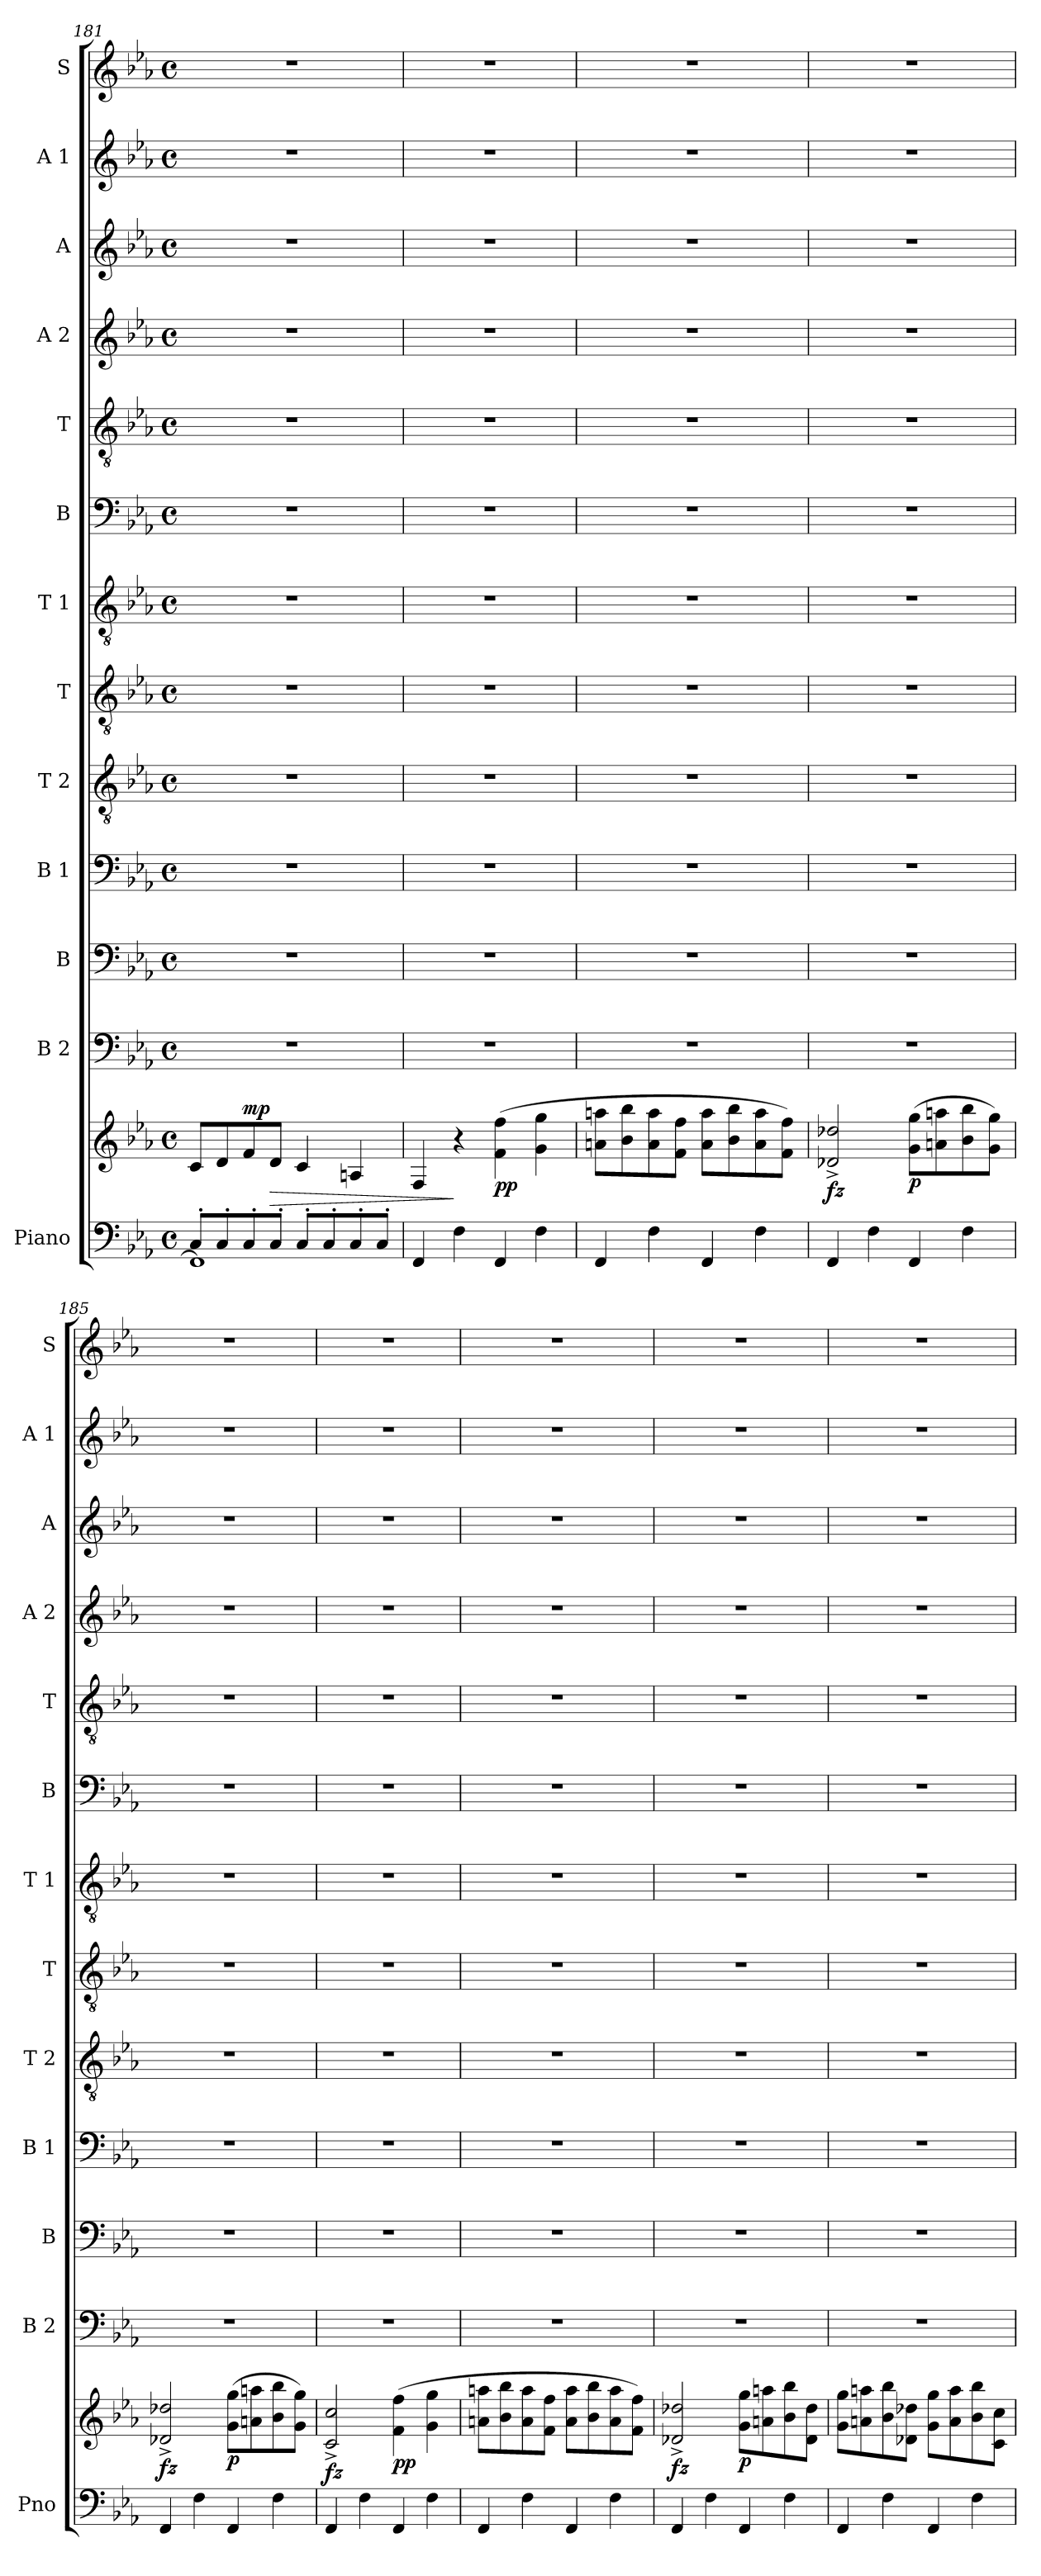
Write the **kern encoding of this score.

**kern	**kern	**dynam	**kern	**kern	**kern	**kern	**kern	**kern	**kern	**kern	**kern	**kern	**kern	**kern
*part13	*part13	*part13	*part12	*part11	*part10	*part9	*part8	*part7	*part6	*part5	*part4	*part3	*part2	*part1
*staff14	*staff13	*staff13/14	*staff12	*staff11	*staff10	*staff9	*staff8	*staff7	*staff6	*staff5	*staff4	*staff3	*staff2	*staff1
*I"Piano	*	*	*I"B 2	*I"B	*I"B 1	*I"T 2	*I"T	*I"T 1	*I"B	*I"T	*I"A 2	*I"A	*I"A 1	*I"S
*I'Pno	*	*	*I'B 2	*I'B	*I'B 1	*I'T 2	*I'T	*I'T 1	*I'B	*I'T	*I'A 2	*I'A	*I'A 1	*I'S
*clefF4	*clefG2	*	*clefF4	*clefF4	*clefF4	*clefGv2	*clefGv2	*clefGv2	*clefF4	*clefGv2	*clefG2	*clefG2	*clefG2	*clefG2
*k[b-e-a-]	*k[b-e-a-]	*	*k[b-e-a-]	*k[b-e-a-]	*k[b-e-a-]	*k[b-e-a-]	*k[b-e-a-]	*k[b-e-a-]	*k[b-e-a-]	*k[b-e-a-]	*k[b-e-a-]	*k[b-e-a-]	*k[b-e-a-]	*k[b-e-a-]
*M4/4	*M4/4	*	*M4/4	*M4/4	*M4/4	*M4/4	*M4/4	*M4/4	*M4/4	*M4/4	*M4/4	*M4/4	*M4/4	*M4/4
*met(c)	*met(c)	*	*met(c)	*met(c)	*met(c)	*met(c)	*met(c)	*met(c)	*met(c)	*met(c)	*met(c)	*met(c)	*met(c)	*met(c)
=181	=181	=181	=181	=181	=181	=181	=181	=181	=181	=181	=181	=181	=181	=181
*^	*	*	*	*	*	*	*	*	*	*	*	*	*	*
8C'/L	1FF]	8c/L	.	1r	1r	1r	1r	1r	1r	1r	1r	1r	1r	1r	1r
8C'/	.	8d/	.	.	.	.	.	.	.	.	.	.	.	.	.
!	!	!	!LO:DY:a	!	!	!	!	!	!	!	!	!	!	!	!
8C'/	.	8f/	mp	.	.	.	.	.	.	.	.	.	.	.	.
!	!	!	!LO:HP:b	!	!	!	!	!	!	!	!	!	!	!	!
8C'/J	.	8d/J	>	.	.	.	.	.	.	.	.	.	.	.	.
8C'/L	.	4c/	.	.	.	.	.	.	.	.	.	.	.	.	.
8C'/	.	.	.	.	.	.	.	.	.	.	.	.	.	.	.
8C'/	.	4An/	.	.	.	.	.	.	.	.	.	.	.	.	.
8C'/J	.	.	.	.	.	.	.	.	.	.	.	.	.	.	.
*v	*v	*	*	*	*	*	*	*	*	*	*	*	*	*	*
=182	=182	=182	=182	=182	=182	=182	=182	=182	=182	=182	=182	=182	=182	=182
4FF/	4F/	.	1r	1r	1r	1r	1r	1r	1r	1r	1r	1r	1r	1r
4F\	4r	]	.	.	.	.	.	.	.	.	.	.	.	.
!	!	!LO:DY:b	!	!	!	!	!	!	!	!	!	!	!	!
4FF/	(>4f\ 4ff\	pp	.	.	.	.	.	.	.	.	.	.	.	.
4F\	4g\ 4gg\	.	.	.	.	.	.	.	.	.	.	.	.	.
=183	=183	=183	=183	=183	=183	=183	=183	=183	=183	=183	=183	=183	=183	=183
4FF/	8an\ 8aan\L	.	1r	1r	1r	1r	1r	1r	1r	1r	1r	1r	1r	1r
.	8b-\ 8bb-\	.	.	.	.	.	.	.	.	.	.	.	.	.
4F\	8a\ 8aa\	.	.	.	.	.	.	.	.	.	.	.	.	.
.	8f\ 8ff\J	.	.	.	.	.	.	.	.	.	.	.	.	.
4FF/	8a\ 8aa\L	.	.	.	.	.	.	.	.	.	.	.	.	.
.	8b-\ 8bb-\	.	.	.	.	.	.	.	.	.	.	.	.	.
4F\	8a\ 8aa\	.	.	.	.	.	.	.	.	.	.	.	.	.
.	8f\ 8ff\J)	.	.	.	.	.	.	.	.	.	.	.	.	.
!!LO:LB:g=z
=184	=184	=184	=184	=184	=184	=184	=184	=184	=184	=184	=184	=184	=184	=184
!	!	!LO:DY:b	!	!	!	!	!	!	!	!	!	!	!	!
4FF/	2d-X/^ 2dd-X/^	fz	1r	1r	1r	1r	1r	1r	1r	1r	1r	1r	1r	1r
4F\	.	.	.	.	.	.	.	.	.	.	.	.	.	.
!	!	!LO:DY:b	!	!	!	!	!	!	!	!	!	!	!	!
4FF/	(>8g\ 8gg\L	p	.	.	.	.	.	.	.	.	.	.	.	.
.	8an\ 8aan\	.	.	.	.	.	.	.	.	.	.	.	.	.
4F\	8b-\ 8bb-\	.	.	.	.	.	.	.	.	.	.	.	.	.
.	8g\ 8gg\J)	.	.	.	.	.	.	.	.	.	.	.	.	.
=185	=185	=185	=185	=185	=185	=185	=185	=185	=185	=185	=185	=185	=185	=185
!	!	!LO:DY:b	!	!	!	!	!	!	!	!	!	!	!	!
4FF/	2d-X/^ 2dd-X/^	fz	1r	1r	1r	1r	1r	1r	1r	1r	1r	1r	1r	1r
4F\	.	.	.	.	.	.	.	.	.	.	.	.	.	.
!	!	!LO:DY:b	!	!	!	!	!	!	!	!	!	!	!	!
4FF/	(>8g\ 8gg\L	p	.	.	.	.	.	.	.	.	.	.	.	.
.	8an\ 8aan\	.	.	.	.	.	.	.	.	.	.	.	.	.
4F\	8b-\ 8bb-\	.	.	.	.	.	.	.	.	.	.	.	.	.
.	8g\ 8gg\J)	.	.	.	.	.	.	.	.	.	.	.	.	.
=186	=186	=186	=186	=186	=186	=186	=186	=186	=186	=186	=186	=186	=186	=186
!	!	!LO:DY:b	!	!	!	!	!	!	!	!	!	!	!	!
4FF/	2c/^ 2cc/^	fz	1r	1r	1r	1r	1r	1r	1r	1r	1r	1r	1r	1r
4F\	.	.	.	.	.	.	.	.	.	.	.	.	.	.
!	!	!LO:DY:b	!	!	!	!	!	!	!	!	!	!	!	!
4FF/	(>4f\ 4ff\	pp	.	.	.	.	.	.	.	.	.	.	.	.
4F\	4g\ 4gg\	.	.	.	.	.	.	.	.	.	.	.	.	.
=187	=187	=187	=187	=187	=187	=187	=187	=187	=187	=187	=187	=187	=187	=187
4FF/	8an\ 8aan\L	.	1r	1r	1r	1r	1r	1r	1r	1r	1r	1r	1r	1r
.	8b-\ 8bb-\	.	.	.	.	.	.	.	.	.	.	.	.	.
4F\	8a\ 8aa\	.	.	.	.	.	.	.	.	.	.	.	.	.
.	8f\ 8ff\J	.	.	.	.	.	.	.	.	.	.	.	.	.
4FF/	8a\ 8aa\L	.	.	.	.	.	.	.	.	.	.	.	.	.
.	8b-\ 8bb-\	.	.	.	.	.	.	.	.	.	.	.	.	.
4F\	8a\ 8aa\	.	.	.	.	.	.	.	.	.	.	.	.	.
.	8f\ 8ff\J)	.	.	.	.	.	.	.	.	.	.	.	.	.
=188	=188	=188	=188	=188	=188	=188	=188	=188	=188	=188	=188	=188	=188	=188
!	!	!LO:DY:b	!	!	!	!	!	!	!	!	!	!	!	!
4FF/	2d-X/^ 2dd-X/^	fz	1r	1r	1r	1r	1r	1r	1r	1r	1r	1r	1r	1r
4F\	.	.	.	.	.	.	.	.	.	.	.	.	.	.
!	!	!LO:DY:b	!	!	!	!	!	!	!	!	!	!	!	!
4FF/	8g\ 8gg\L	p	.	.	.	.	.	.	.	.	.	.	.	.
.	8an\ 8aan\	.	.	.	.	.	.	.	.	.	.	.	.	.
4F\	8b-\ 8bb-\	.	.	.	.	.	.	.	.	.	.	.	.	.
.	8d-\ 8dd-\J	.	.	.	.	.	.	.	.	.	.	.	.	.
!!LO:LB:g=z
=189	=189	=189	=189	=189	=189	=189	=189	=189	=189	=189	=189	=189	=189	=189
4FF/	8g\ 8gg\L	.	1r	1r	1r	1r	1r	1r	1r	1r	1r	1r	1r	1r
.	8an\ 8aan\	.	.	.	.	.	.	.	.	.	.	.	.	.
4F\	8b-\ 8bb-\	.	.	.	.	.	.	.	.	.	.	.	.	.
.	8d-X\ 8dd-X\J	.	.	.	.	.	.	.	.	.	.	.	.	.
4FF/	8g\ 8gg\L	.	.	.	.	.	.	.	.	.	.	.	.	.
.	8a\ 8aa\	.	.	.	.	.	.	.	.	.	.	.	.	.
4F\	8b-\ 8bb-\	.	.	.	.	.	.	.	.	.	.	.	.	.
.	8c\ 8cc\J	.	.	.	.	.	.	.	.	.	.	.	.	.
=	=	=	=	=	=	=	=	=	=	=	=	=	=	=
*-	*-	*-	*-	*-	*-	*-	*-	*-	*-	*-	*-	*-	*-	*-
